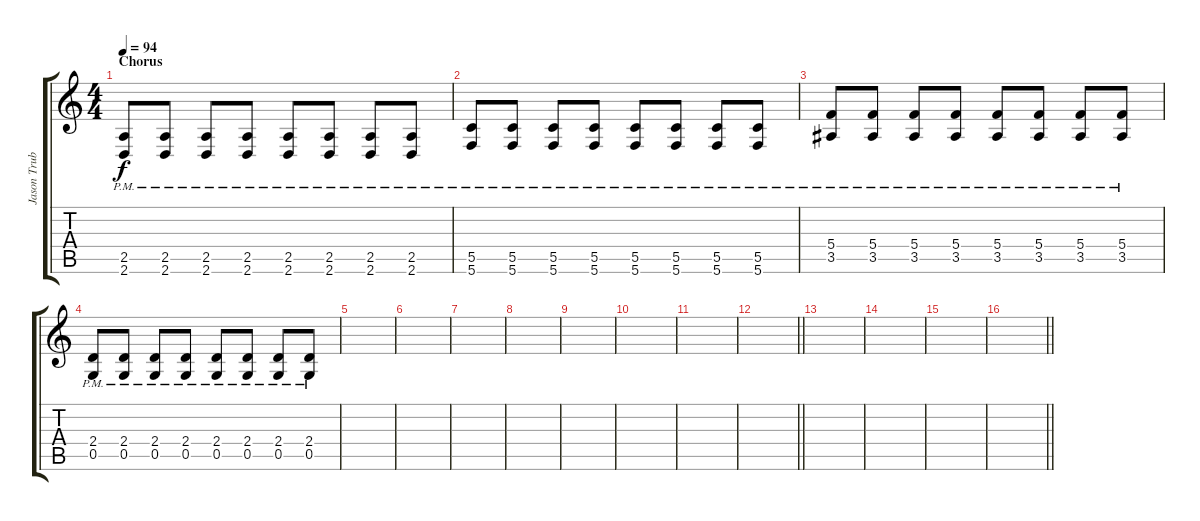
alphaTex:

\track ("Jason Truby" "Jason Trub") {instrument electricguitarclean}
\staff {score tabs}
\tuning (D4 A3 F3 C3 G2 C2) {hide}
\ts (4 4)
\section ("" "Chorus")
\tempo 94
\clef g2
\ks c
(2.5{pm} 2.6{pm}).8{dy f} (2.5{pm} 2.6{pm}).8 (2.5{pm} 2.6{pm}).8 (2.5{pm} 2.6{pm}).8 (2.5{pm} 2.6{pm}).8 (2.5{pm} 2.6{pm}).8 (2.5{pm} 2.6{pm}).8 (2.5{pm} 2.6{pm}).8 |
(5.5{pm} 5.6{pm}).8 (5.5{pm} 5.6{pm}).8 (5.5{pm} 5.6{pm}).8 (5.5{pm} 5.6{pm}).8 (5.5{pm} 5.6{pm}).8 (5.5{pm} 5.6{pm}).8 (5.5{pm} 5.6{pm}).8 (5.5{pm} 5.6{pm}).8 |
(5.4{pm} 3.5{pm}).8 (5.4{pm} 3.5{pm}).8 (5.4{pm} 3.5{pm}).8 (5.4{pm} 3.5{pm}).8 (5.4{pm} 3.5{pm}).8 (5.4{pm} 3.5{pm}).8 (5.4{pm} 3.5{pm}).8 (5.4{pm} 3.5{pm}).8 |
(2.4{pm} 0.5{pm}).8 (2.4{pm} 0.5{pm}).8 (2.4{pm} 0.5{pm}).8 (2.4{pm} 0.5{pm}).8 (2.4{pm} 0.5{pm}).8 (2.4{pm} 0.5{pm}).8 (2.4{pm} 0.5{pm}).8 (2.4{pm} 0.5{pm}).8 |
|
|
|
|
|
|
|
\barLineRight lightlight
|
|
|
|
\barLineRight lightlight
